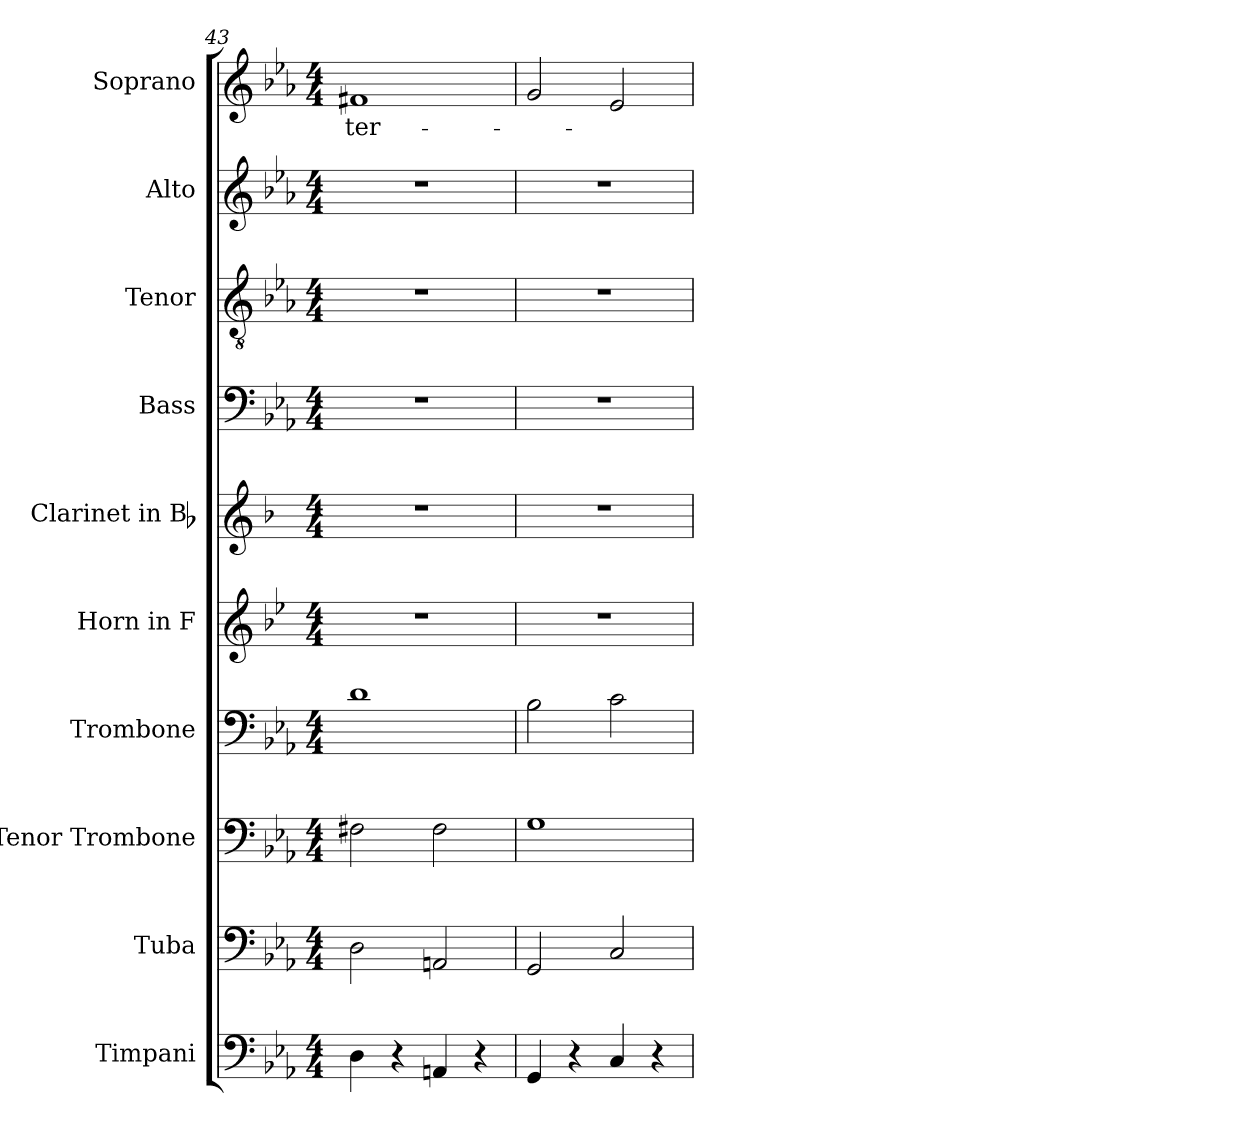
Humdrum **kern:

**kern	**kern	**kern	**kern	**kern	**kern	**kern	**kern	**kern	**kern	**text
*part10	*part9	*part8	*part7	*part6	*part5	*part4	*part3	*part2	*part1	*part1
*staff10	*staff9	*staff8	*staff7	*staff6	*staff5	*staff4	*staff3	*staff2	*staff1	*staff1
*I"Timpani	*I"Tuba	*I"Tenor Trombone	*I"Trombone	*I"Horn in F	*I"Clarinet in Bb	*I"Bass	*I"Tenor	*I"Alto	*I"Soprano	*
*I'Timp.	*I'Tba.	*I'Ten. Tbn.	*I'Tbn.	*I'Hn.	*I'Cl.	*I'B.	*I'T.	*I'A.	*I'S.	*
!!LO:PB:g=z
*clefF4	*clefF4	*clefF4	*clefF4	*clefG2	*clefG2	*clefF4	*clefGv2	*clefG2	*clefG2	*
*	*	*	*	*ITrd4c7	*ITrd1c2	*	*ITrd7c12	*	*	*
*k[b-e-a-]	*k[b-e-a-]	*k[b-e-a-]	*k[b-e-a-]	*k[b-e-a-]	*k[b-e-a-]	*k[b-e-a-]	*k[b-e-a-]	*k[b-e-a-]	*k[b-e-a-]	*
*c:	*c:	*c:	*c:	*c:	*c:	*c:	*c:	*c:	*c:	*
*M4/4	*M4/4	*M4/4	*M4/4	*M4/4	*M4/4	*M4/4	*M4/4	*M4/4	*M4/4	*
=43	=43	=43	=43	=43	=43	=43	=43	=43	=43	=43
!	!	!	!	!	!	!	!	!	!	!LO:LY:b:color=#000000
4Di\	2Di\	2F#Xi\	1di	1r	1r	1r	1r	1r	1f#Xi	-ter-
4r	.	.	.	.	.	.	.	.	.	.
4AAni/	2AAni/	2F#i\	.	.	.	.	.	.	.	.
4r	.	.	.	.	.	.	.	.	.	.
=44	=44	=44	=44	=44	=44	=44	=44	=44	=44	=44
4GGi/	2GGi/	1Gi	2B-i\	1r	1r	1r	1r	1r	2gi/	.
4r	.	.	.	.	.	.	.	.	.	.
4Ci/	2Ci/	.	2ci\	.	.	.	.	.	2e-i/	.
4r	.	.	.	.	.	.	.	.	.	.
=	=	=	=	=	=	=	=	=	=	=
*-	*-	*-	*-	*-	*-	*-	*-	*-	*-	*-
